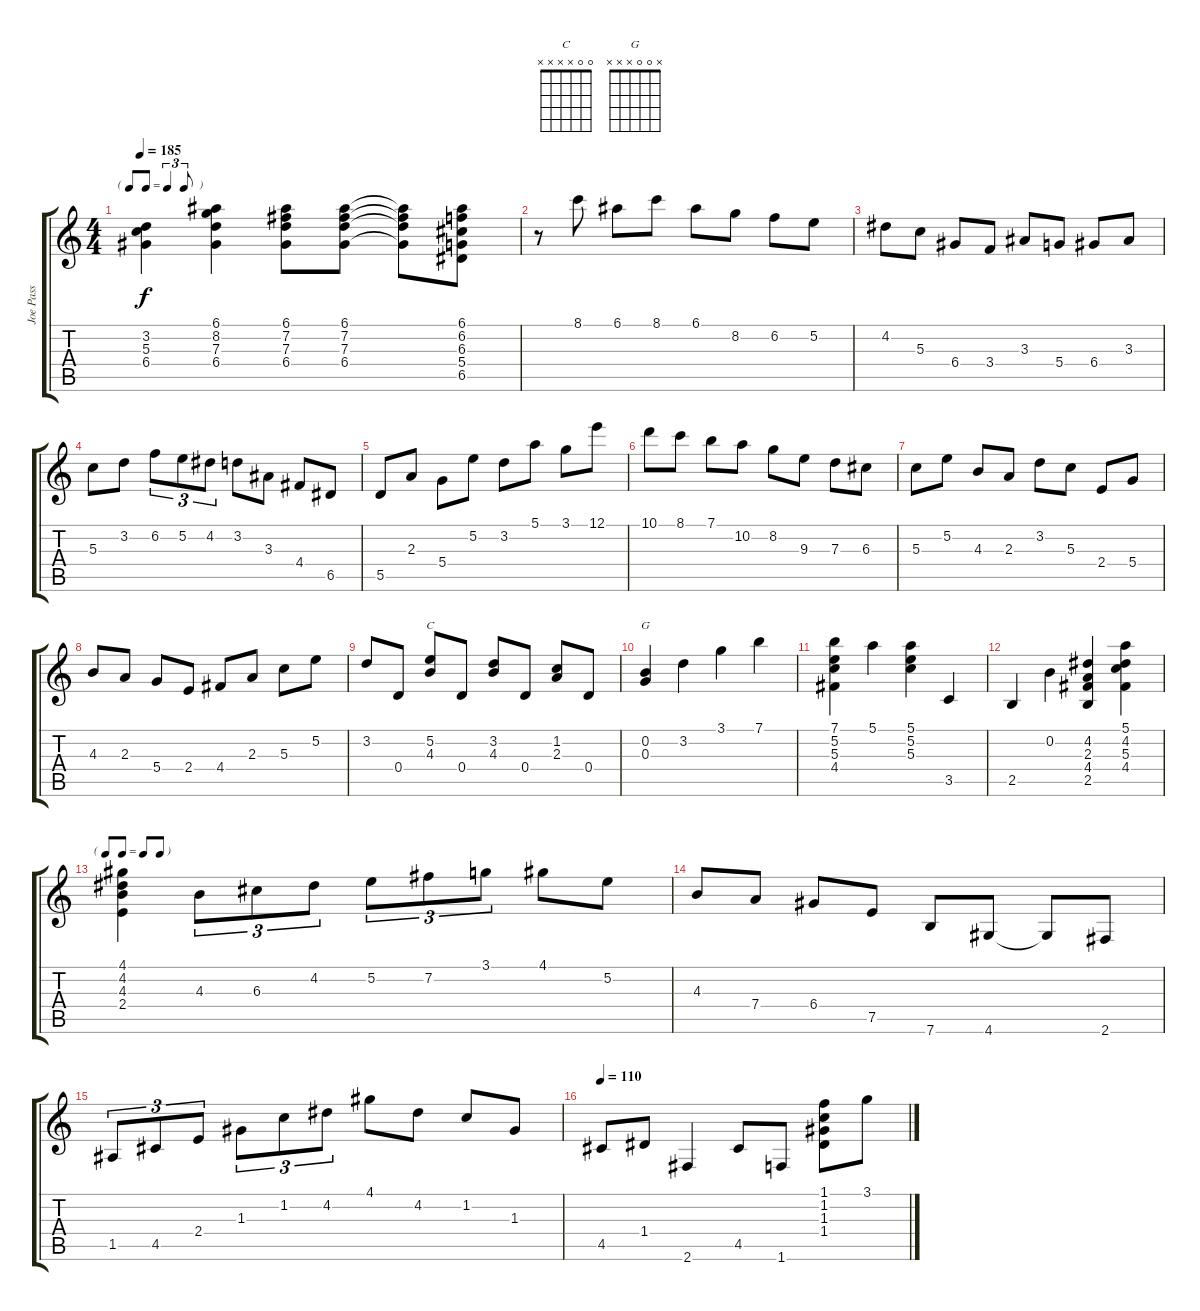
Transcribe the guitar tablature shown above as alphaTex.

\track ("Joe Pass" "Joe Pass") {instrument electricguitarjazz}
\staff {score tabs}
\tuning (E4 B3 G3 D3 A2 E2) {hide}
\chord ("C" 0 0 x x x x)
\chord ("G" x 0 0 x x x)
\ts (4 4)
\tf triplet8th
\tempo 185
\clef g2
\ks c
(3.2 5.3 6.4).4{dy f} (6.1 8.2 7.3 6.4).4 (6.1 7.2 7.3 6.4).8 (6.1 7.2 7.3 6.4).8 (6.1{t} 7.2{t} 7.3{t} 6.4{t}).8 (6.1 6.2 6.3 5.4 6.5).8 |
r.8 8.1.8 6.1.8 8.1.8 6.1.8 8.2.8 6.2.8 5.2.8 |
4.2.8 5.3.8 6.4.8 3.4.8 3.3.8 5.4.8 6.4.8 3.3.8 |
5.3.8 3.2.8 6.2.8{tu (3 2)} 5.2.8{tu (3 2)} 4.2.8{tu (3 2)} 3.2.8 3.3.8 4.4.8 6.5.8 |
5.5.8 2.3.8 5.4.8 5.2.8 3.2.8 5.1.8 3.1.8 12.1.8 |
10.1.8 8.1.8 7.1.8 10.2.8 8.2.8 9.3.8 7.3.8 6.3.8 |
5.3.8 5.2.8 4.3.8 2.3.8 3.2.8 5.3.8 2.4.8 5.4.8 |
4.3.8 2.3.8 5.4.8 2.4.8 4.4.8 2.3.8 5.3.8 5.2.8 |
3.2.8 0.4.8 (5.2 4.3).8{ch "C"} 0.4.8 (3.2 4.3).8 0.4.8 (1.2 2.3).8 0.4.8 |
(0.2 0.3).4{ch "G"} 3.2.4 3.1.4 7.1.4 |
(7.1 5.2 5.3 4.4).4 5.1.4 (5.1 5.2 5.3).4 3.5.4 |
2.5.4 0.2.4 (4.2 2.3 4.4 2.5).4 (5.1 4.2 5.3 4.4).4 |
\tf none
(4.1 4.2 4.3 2.4).4 4.3.8{tu (3 2)} 6.3.8{tu (3 2)} 4.2.8{tu (3 2)} 5.2.8{tu (3 2)} 7.2.8{tu (3 2)} 3.1.8{tu (3 2)} 4.1.8 5.2.8 |
4.3.8 7.4.8 6.4.8 7.5.8 7.6.8 4.6.8 4.6{t}.8 2.6.8 |
1.5.8{tu (3 2)} 4.5.8{tu (3 2)} 2.4.8{tu (3 2)} 1.3.8{tu (3 2)} 1.2.8{tu (3 2)} 4.2.8{tu (3 2)} 4.1.8 4.2.8 1.2.8 1.3.8 |
\tempo 110
4.5.8 1.4.8 2.6.4 4.5.8 1.6.8 (1.1 1.2 1.3 1.4).8 3.1.8
